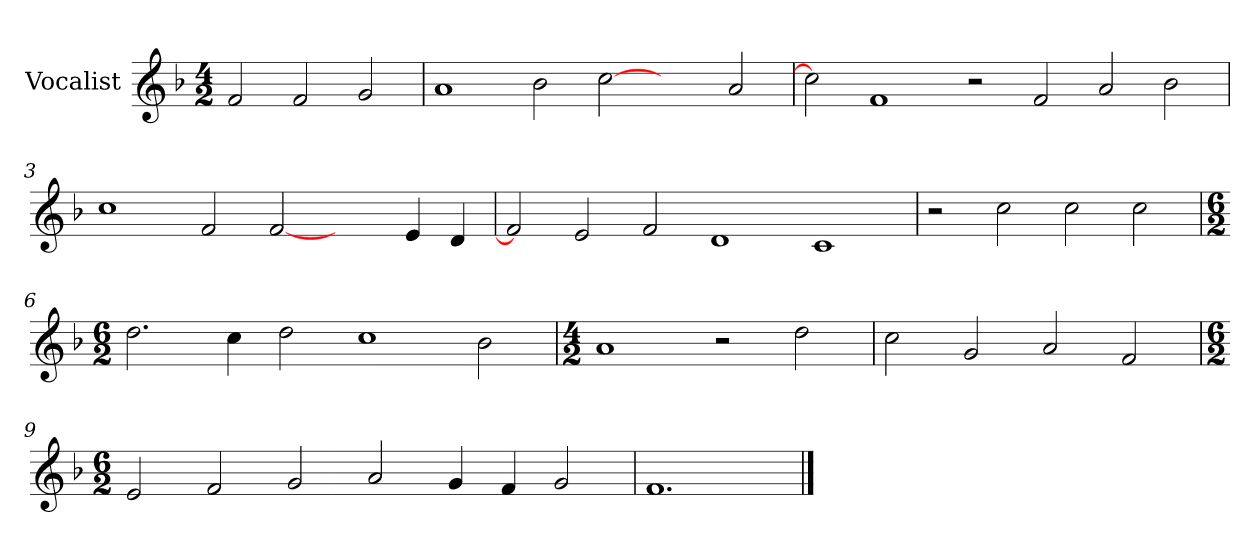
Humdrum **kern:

**kern
*part1
*staff1
*I"Vocalist
*k[b-]
*F:
*M4/2
=
2f
2f
2g
=1
1a
2b-
[2cc
2ryy
2a
=2
2cc]
1f
2r
2f
2a
2b-
=3
1cc
2f
[2f
2ryy
4e
4d
=4
2f]
2e
2f
1d
1c
=5
2r
2cc
2cc
2cc
=6
*M6/2
2.dd
4cc
2dd
1cc
2b-
=7
*M4/2
1a
2r
2dd
=8
2cc
2g
2a
2f
=9
*M6/2
2e
2f
2g
2a
4g
4f
2g
=10
1.f
==
*-
